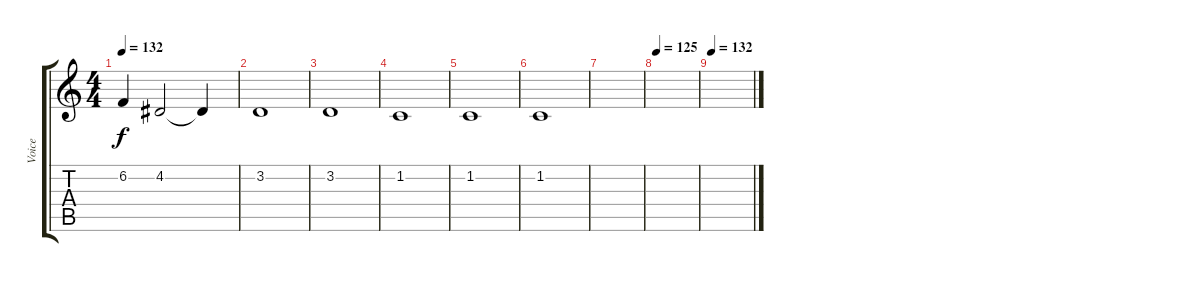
\track ("Voice" "Voice") {instrument altosax}
\staff {score tabs}
\tuning (E4 B3 G3 D3 A2 E2) {hide}
\ts (4 4)
\tempo 132
\clef g2
\ks c
6.2{t}.4{dy f} 4.2.2 4.2{t}.4 |
3.2.1 |
3.2.1 |
1.2.1 |
1.2.1 |
1.2.1{volume 4} |
|
\tempo 125
|
\tempo 132
